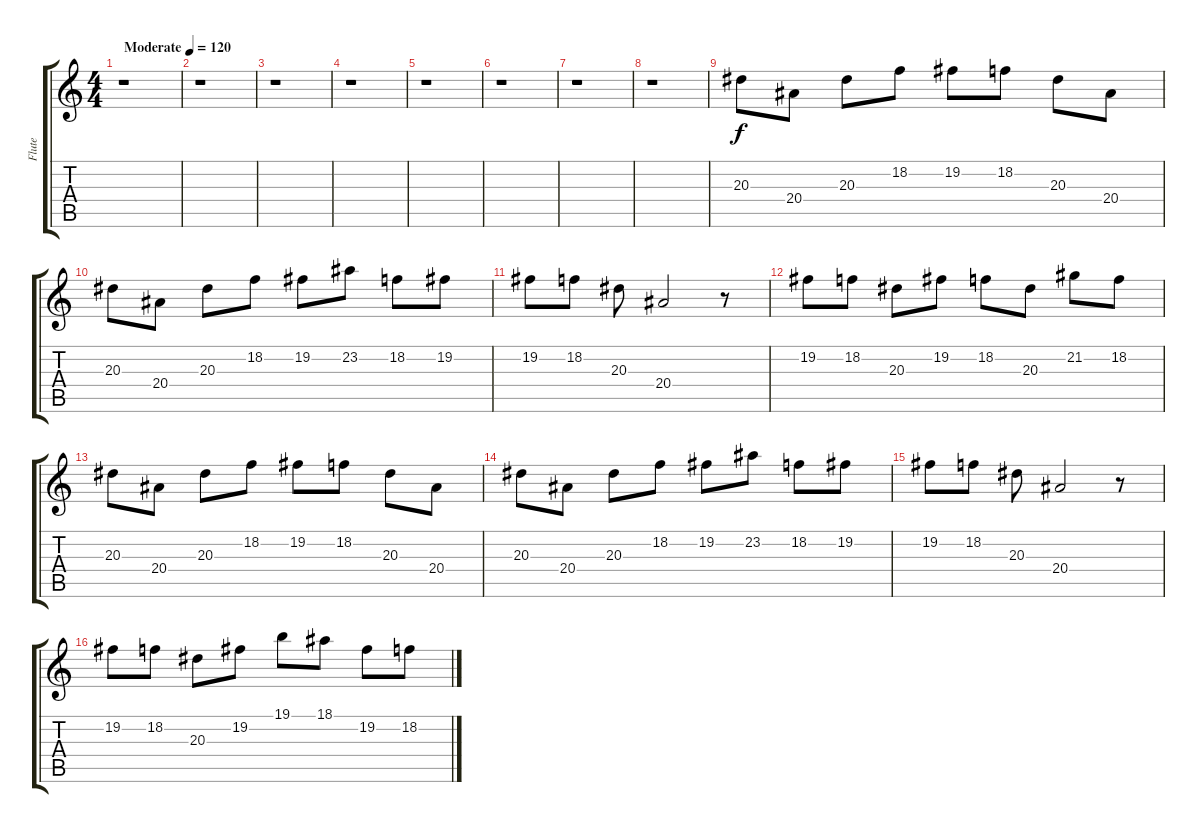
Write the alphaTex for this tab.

\track ("Flute" "Flute") {instrument flute}
\staff {score tabs}
\tuning (E4 B3 G3 D3 A2 E2) {hide}
\ts (4 4)
\tempo (120 "Moderate")
\clef g2
\ks c
r.1{dy f instrument flute} |
r.1 |
r.1 |
r.1 |
r.1 |
r.1 |
r.1 |
r.1 |
20.3.8 20.4.8 20.3.8 18.2.8 19.2.8 18.2.8 20.3.8 20.4.8 |
20.3.8 20.4.8 20.3.8 18.2.8 19.2.8 23.2.8 18.2.8 19.2.8 |
19.2.8 18.2.8 20.3.8 20.4.2 r.8 |
19.2.8 18.2.8 20.3.8 19.2.8 18.2.8 20.3.8 21.2.8 18.2.8 |
20.3.8 20.4.8 20.3.8 18.2.8 19.2.8 18.2.8 20.3.8 20.4.8 |
20.3.8 20.4.8 20.3.8 18.2.8 19.2.8 23.2.8 18.2.8 19.2.8 |
19.2.8 18.2.8 20.3.8 20.4.2 r.8 |
19.2.8 18.2.8 20.3.8 19.2.8 19.1.8 18.1.8 19.2.8 18.2.8
